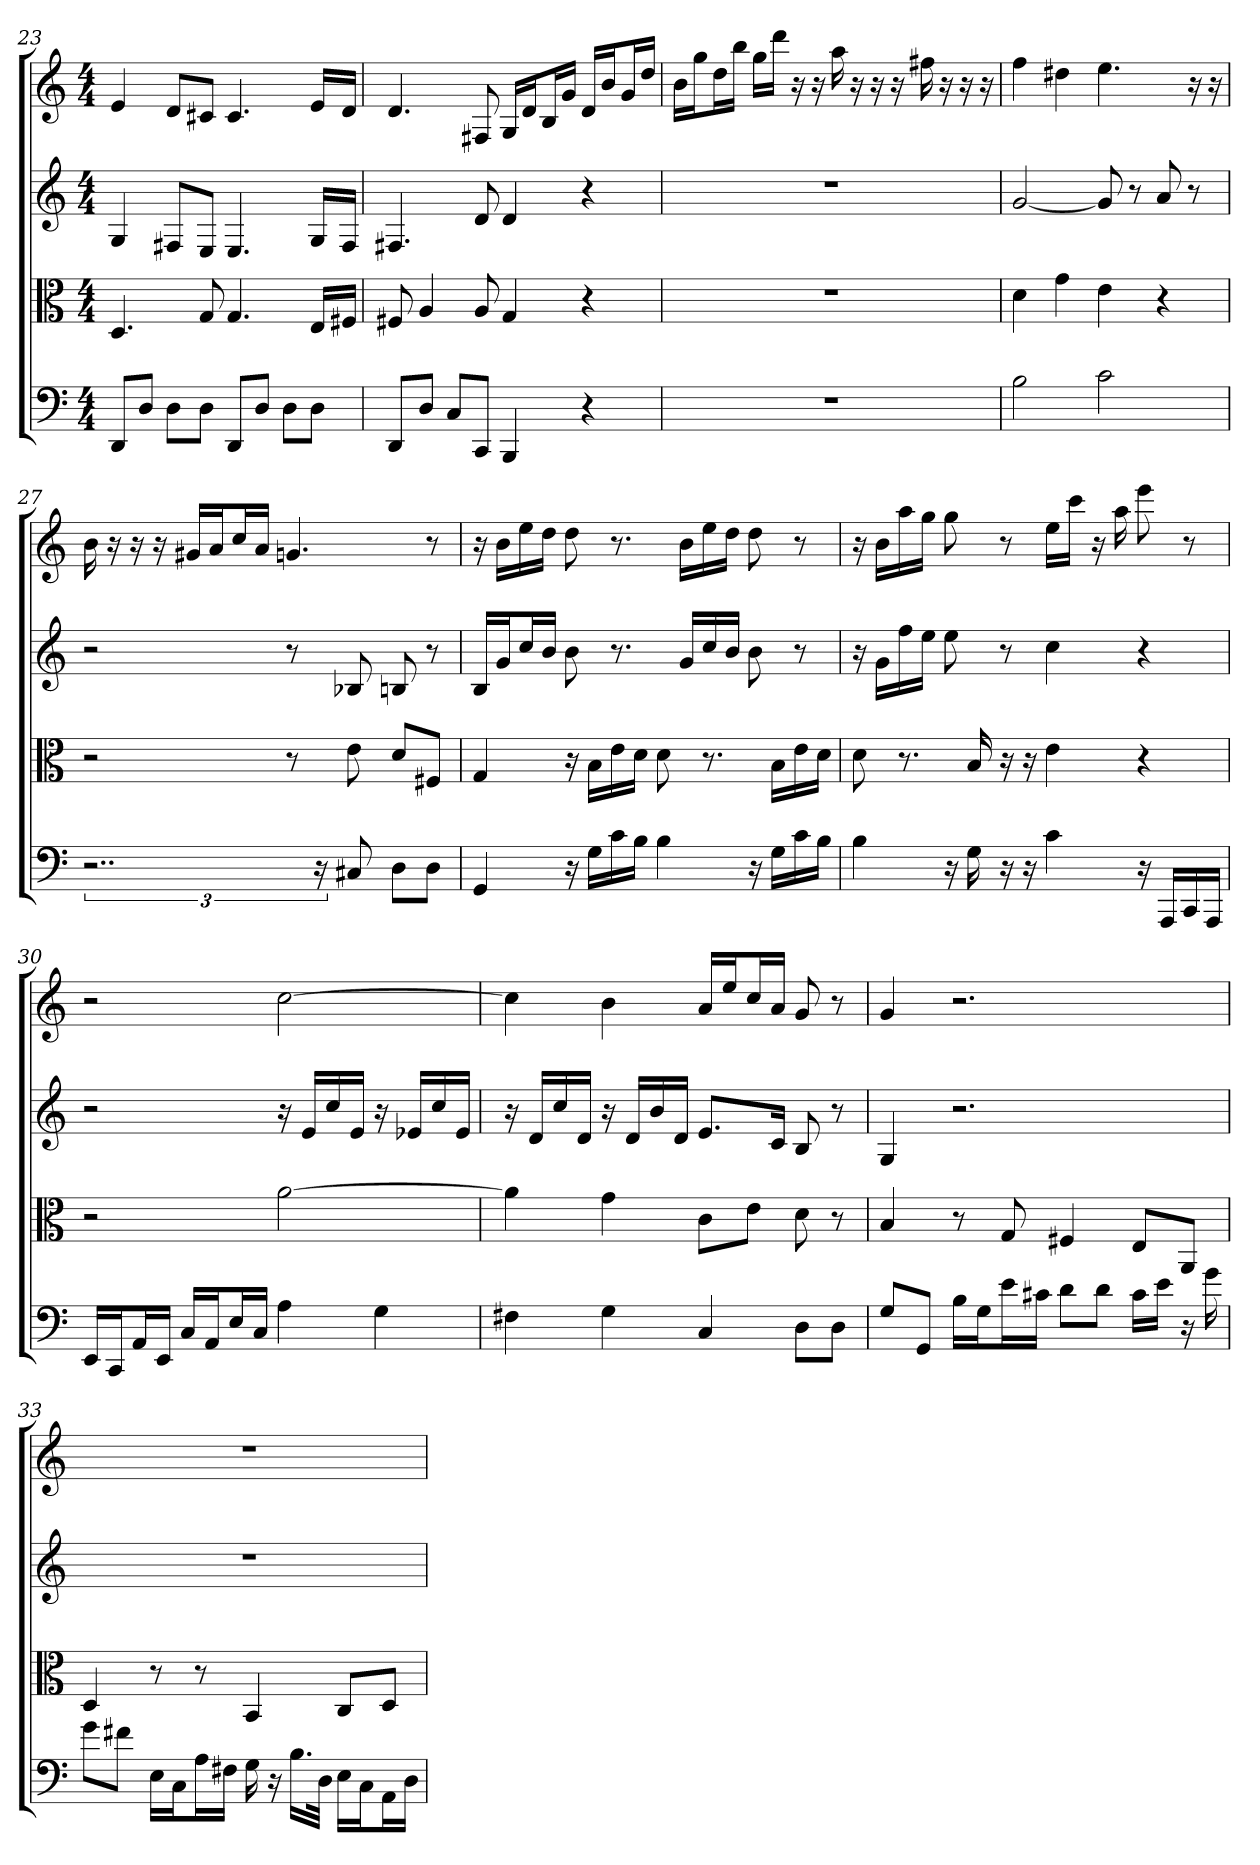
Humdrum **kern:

**kern	**kern	**kern	**kern
*part4	*part3	*part2	*part1
*staff4	*staff3	*staff2	*staff1
*clefF4	*clefC3	*clefG2	*clefG2
*k[]	*k[]	*k[]	*k[]
*C:	*C:	*C:	*C:
*M4/4	*M4/4	*M4/4	*M4/4
=23	=23	=23	=23
8DD/L	4.D	4G	4e
8D/J	.	.	.
8D\L	.	8F#X/L	8d/L
8D\J	8G	8E/J	8c#X/J
8DD/L	4.G	4.E	4.c#
8D/J	.	.	.
8D\L	.	.	.
8D\J	16E/LL	16G/LL	16e/LL
.	16F#X/JJ	16F#/JJ	16d/JJ
=24	=24	=24	=24
8DD/L	8F#X	4.F#X	4.d
8D/J	4A	.	.
8C/L	.	.	.
8CC/J	8A	8d	8F#X
4BBB	4G	4d	16G/LL
.	.	.	16d/J
.	.	.	16B/L
.	.	.	16g/JJ
4r	4r	4r	16d/LL
.	.	.	16b/J
.	.	.	16g/L
.	.	.	16dd/JJ
=25	=25	=25	=25
1r	1r	1r	16b\LL
.	.	.	16gg\J
.	.	.	16dd\L
.	.	.	16bb\JJ
.	.	.	16gg\LL
.	.	.	16ddd\JJ
.	.	.	16r
.	.	.	16r
.	.	.	16aa
.	.	.	16r
.	.	.	16r
.	.	.	16r
.	.	.	16ff#X
.	.	.	16r
.	.	.	16r
.	.	.	16r
=26	=26	=26	=26
2B	4d	[2g	4ff
.	4g	.	4dd#X
2c	4e	8g]	4.ee
.	.	8r	.
.	4r	8a	.
.	.	8r	16r
.	.	.	16r
=27	=27	=27	=27
3..r	2r	2r	16b
.	.	.	16r
.	.	.	16r
.	.	.	16r
.	.	.	16g#X/LL
.	.	.	16a/J
.	.	.	16cc/L
.	.	.	16a/JJ
.	8r	8r	4.gn
24r	.	.	.
8C#X	8e	8B-X	.
8D\L	8d/L	8Bn	.
8D\J	8F#X/J	8r	8r
=28	=28	=28	=28
4GG	4G	16B/LL	16r
.	.	16g/J	16b\LL
.	.	16cc/L	16ee\
.	.	16b/JJ	16dd\JJ
16r	16r	8b	8dd
16G\LL	16B\LL	.	.
16c\	16e\	8.r	8.r
16B\JJ	16d\JJ	.	.
4B	8d	.	.
.	.	16g/LL	16b\LL
.	8.r	16cc/	16ee\
.	.	16b/JJ	16dd\JJ
16r	.	8b	8dd
16G\LL	16B\LL	.	.
16c\	16e\	8r	8r
16B\JJ	16d\JJ	.	.
=29	=29	=29	=29
4B	8d	16r	16r
.	.	16g\LL	16b\LL
.	8.r	16ff\	16aa\
.	.	16ee\JJ	16gg\JJ
16r	.	8ee	8gg
16G	16B	.	.
16r	16r	8r	8r
16r	16r	.	.
4c	4e	4cc	16ee\LL
.	.	.	16ccc\JJ
.	.	.	16r
.	.	.	16aa
16r	4r	4r	8eee
16AAA/LL	.	.	.
16CC/	.	.	8r
16AAA/JJ	.	.	.
=30	=30	=30	=30
16EE/LL	2r	2r	2r
16CC/J	.	.	.
16AA/L	.	.	.
16EE/JJ	.	.	.
16C/LL	.	.	.
16AA/J	.	.	.
16E/L	.	.	.
16C/JJ	.	.	.
4A	[2a	16r	[2cc
.	.	16e/LL	.
.	.	16cc/	.
.	.	16e/JJ	.
4G	.	16r	.
.	.	16e-X/LL	.
.	.	16cc/	.
.	.	16e-/JJ	.
=31	=31	=31	=31
4F#X	4a]	16r	4cc]
.	.	16d/LL	.
.	.	16cc/	.
.	.	16d/JJ	.
4G	4g	16r	4b
.	.	16d/LL	.
.	.	16b/	.
.	.	16d/JJ	.
4C	8c\L	8.e/L	16a/LL
.	.	.	16ee/J
.	8e\J	.	16cc/L
.	.	16c/Jk	16a/JJ
8D\L	8d	8B	8g
8D\J	8r	8r	8r
=32	=32	=32	=32
8G/L	4B	4G	4g
8GG/J	.	.	.
16B\LL	8r	2.r	2.r
16G\J	.	.	.
16e\L	8G	.	.
16c#X\JJ	.	.	.
8d\L	4F#X	.	.
8d\J	.	.	.
16c#\LL	8E/L	.	.
16e\JJ	.	.	.
16r	8AA/J	.	.
16g	.	.	.
=33	=33	=33	=33
8g\L	4D	1r	1r
8f#X\J	.	.	.
16E\LL	8r	.	.
16C\J	.	.	.
16A\L	8r	.	.
16F#X\JJ	.	.	.
16G	4BB	.	.
16r	.	.	.
16.B\LL	.	.	.
32D\JJk	.	.	.
16E\LL	8C/L	.	.
16C\J	.	.	.
16AA\L	8D/J	.	.
16D\JJ	.	.	.
=	=	=	=
*-	*-	*-	*-
